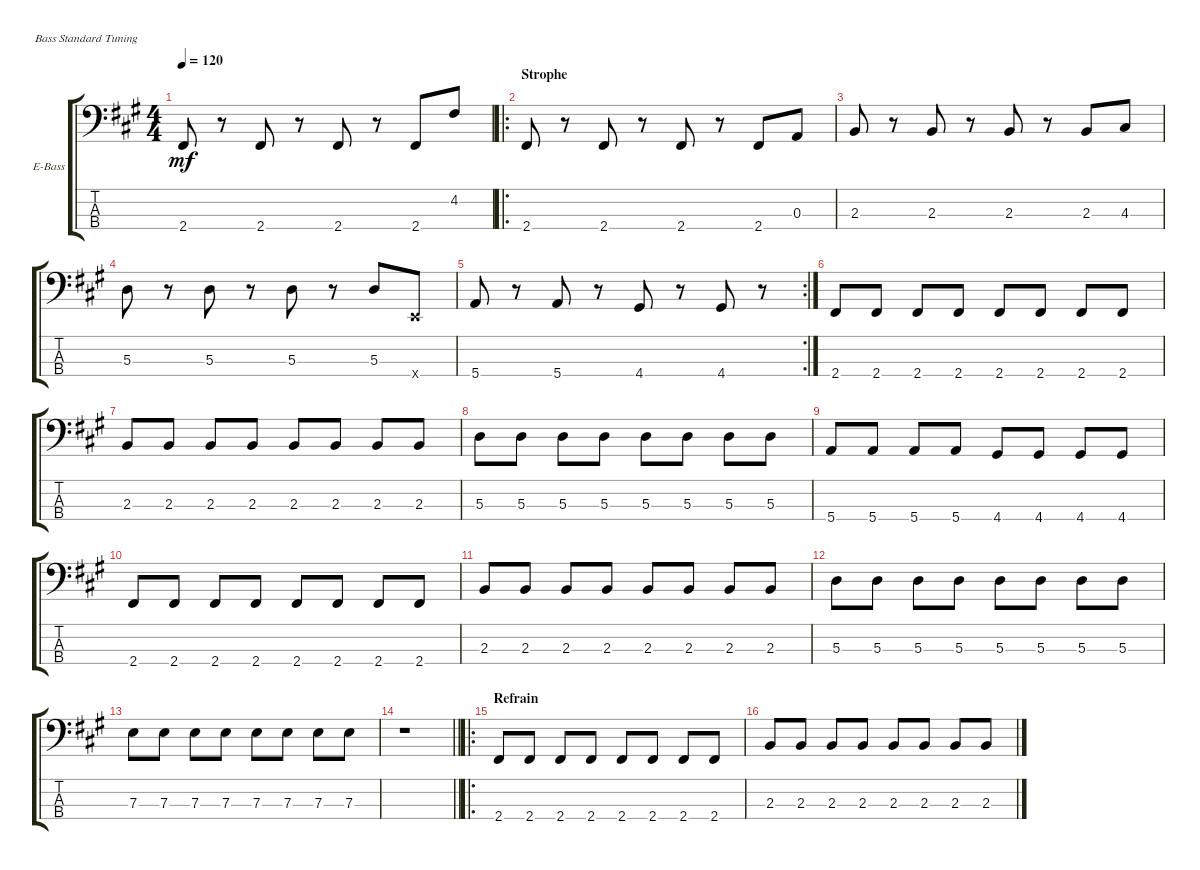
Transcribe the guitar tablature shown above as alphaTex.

\defaultSystemsLayout 4
\bracketExtendMode groupsimilarinstruments
\firstSystemTrackNameOrientation horizontal
\otherSystemsTrackNameOrientation horizontal
\track ("Electric Bass" "E-Bass") {instrument electricbassfinger}
\staff {score tabs}
\tuning (G2 D2 A1 E1)
\ts (4 4)
\tempo 120
\clef f4
\ks f#minor
2.4.8{dy mf} r.8 2.4.8 r.8 2.4.8 r.8 2.4.8 4.2.8 |
\ro
\section ("" "Strophe")
2.4.8 r.8 2.4.8 r.8 2.4.8 r.8 2.4.8 0.3.8 |
2.3.8 r.8 2.3.8 r.8 2.3.8 r.8 2.3.8 4.3.8 |
5.3.8 r.8 5.3.8 r.8 5.3.8 r.8 5.3.8 0.4{x}.8 |
\rc 2
5.4.8 r.8 5.4.8 r.8 4.4.8 r.8 4.4.8 r.8 |
2.4.8 2.4.8 2.4.8 2.4.8 2.4.8 2.4.8 2.4.8 2.4.8 |
2.3.8 2.3.8 2.3.8 2.3.8 2.3.8 2.3.8 2.3.8 2.3.8 |
5.3.8 5.3.8 5.3.8 5.3.8 5.3.8 5.3.8 5.3.8 5.3.8 |
5.4.8 5.4.8 5.4.8 5.4.8 4.4.8 4.4.8 4.4.8 4.4.8 |
2.4.8 2.4.8 2.4.8 2.4.8 2.4.8 2.4.8 2.4.8 2.4.8 |
2.3.8 2.3.8 2.3.8 2.3.8 2.3.8 2.3.8 2.3.8 2.3.8 |
5.3.8 5.3.8 5.3.8 5.3.8 5.3.8 5.3.8 5.3.8 5.3.8 |
7.3.8 7.3.8 7.3.8 7.3.8 7.3.8 7.3.8 7.3.8 7.3.8 |
\barLineRight lightlight
r.1 |
\ro
\section ("" "Refrain")
2.4.8 2.4.8 2.4.8 2.4.8 2.4.8 2.4.8 2.4.8 2.4.8 |
2.3.8 2.3.8 2.3.8 2.3.8 2.3.8 2.3.8 2.3.8 2.3.8
